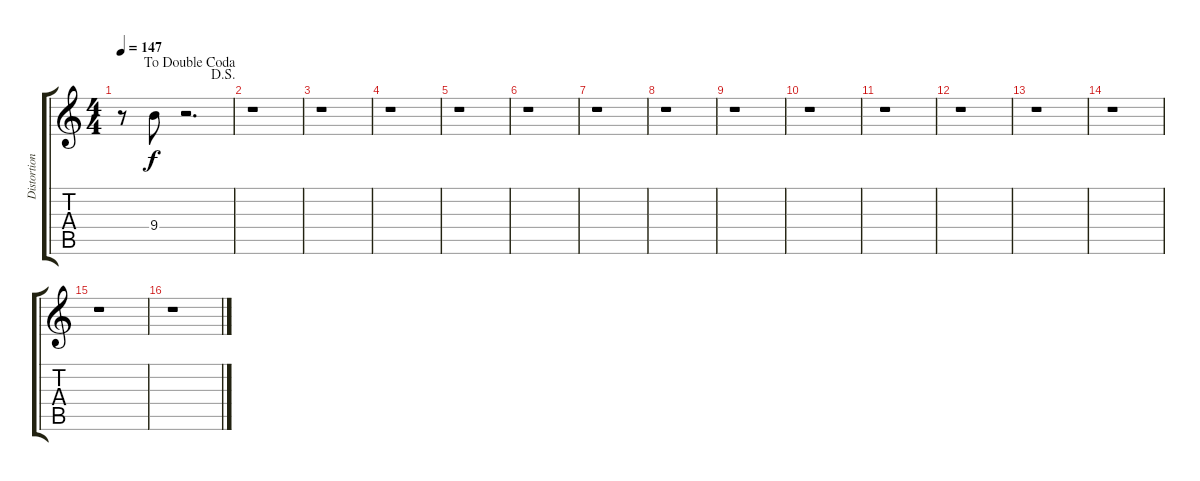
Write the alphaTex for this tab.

\track ("Distortion Gtr" "Distortion") {instrument distortionguitar}
\staff {score tabs}
\tuning (E4 B3 G3 D3 A2 E2) {hide}
\ts (4 4)
\jump dalsegno
\jump dadoublecoda
\tempo 147
\clef g2
\ks c
r.8{dy f} 9.4{t}.8 r.2{d} |
r.1 |
r.1 |
r.1 |
r.1 |
r.1 |
r.1 |
r.1 |
r.1 |
r.1 |
r.1 |
r.1 |
r.1 |
r.1 |
r.1 |
r.1
